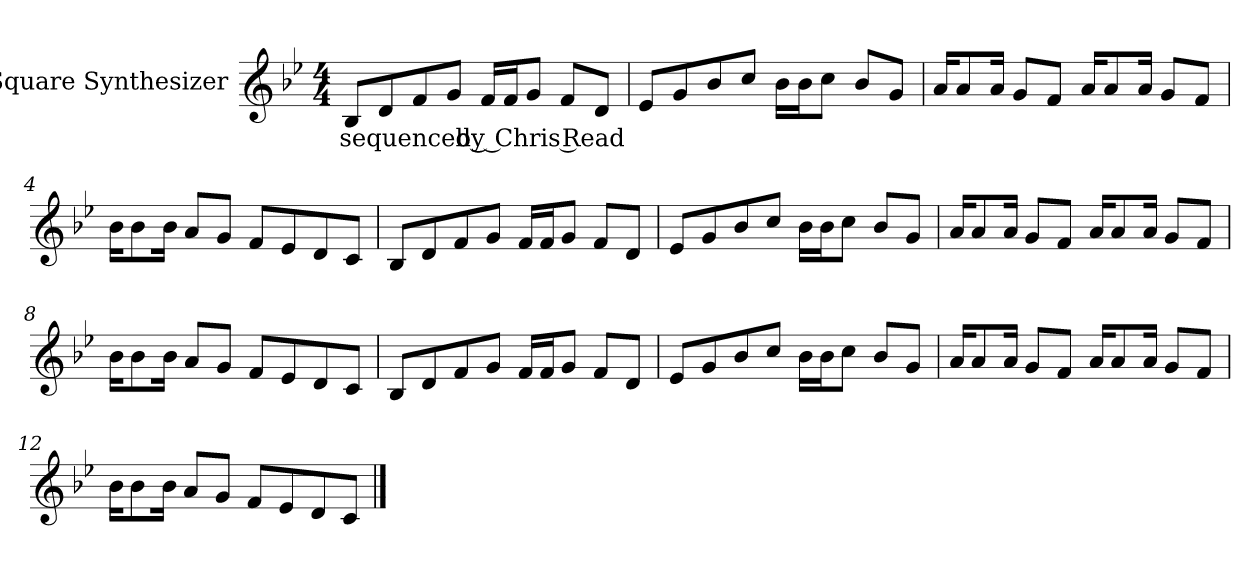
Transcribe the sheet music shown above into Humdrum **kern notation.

**kern	**text
*part1	*part1
*staff1	*staff1
*I"Square Synthesizer	*
*I'Synth.	*
*clefG2	*
*k[b-e-]	*
*M4/4	*
*MM130	*
=1	=1
!	!LO:LY:b
8B-/L	sequenced by Chris Read
8d/	.
8f/	.
8g/J	.
16f/LL	.
16f/J	.
8g/J	.
8f/L	.
8d/J	.
=2	=2
8e-/L	.
8g/	.
8b-/	.
8cc/J	.
16b-\LL	.
16b-\J	.
8cc\J	.
8b-/L	.
8g/J	.
=3	=3
16a/KL	.
8a/	.
16a/Jk	.
8g/L	.
8f/J	.
16a/KL	.
8a/	.
16a/Jk	.
8g/L	.
8f/J	.
=4	=4
16b-\KL	.
8b-\	.
16b-\Jk	.
8a/L	.
8g/J	.
8f/L	.
8e-/	.
8d/	.
8c/J	.
!!LO:LB:g=z
=5	=5
8B-/L	.
8d/	.
8f/	.
8g/J	.
16f/LL	.
16f/J	.
8g/J	.
8f/L	.
8d/J	.
=6	=6
8e-/L	.
8g/	.
8b-/	.
8cc/J	.
16b-\LL	.
16b-\J	.
8cc\J	.
8b-/L	.
8g/J	.
=7	=7
16a/KL	.
8a/	.
16a/Jk	.
8g/L	.
8f/J	.
16a/KL	.
8a/	.
16a/Jk	.
8g/L	.
8f/J	.
=8	=8
16b-\KL	.
8b-\	.
16b-\Jk	.
8a/L	.
8g/J	.
8f/L	.
8e-/	.
8d/	.
8c/J	.
=9	=9
8B-/L	.
8d/	.
8f/	.
8g/J	.
16f/LL	.
16f/J	.
8g/J	.
8f/L	.
8d/J	.
!!LO:LB:g=z
=10	=10
8e-/L	.
8g/	.
8b-/	.
8cc/J	.
16b-\LL	.
16b-\J	.
8cc\J	.
8b-/L	.
8g/J	.
=11	=11
16a/KL	.
8a/	.
16a/Jk	.
8g/L	.
8f/J	.
16a/KL	.
8a/	.
16a/Jk	.
8g/L	.
8f/J	.
=12	=12
16b-\KL	.
8b-\	.
16b-\Jk	.
8a/L	.
8g/J	.
8f/L	.
8e-/	.
8d/	.
8c/J	.
==	==
*-	*-
